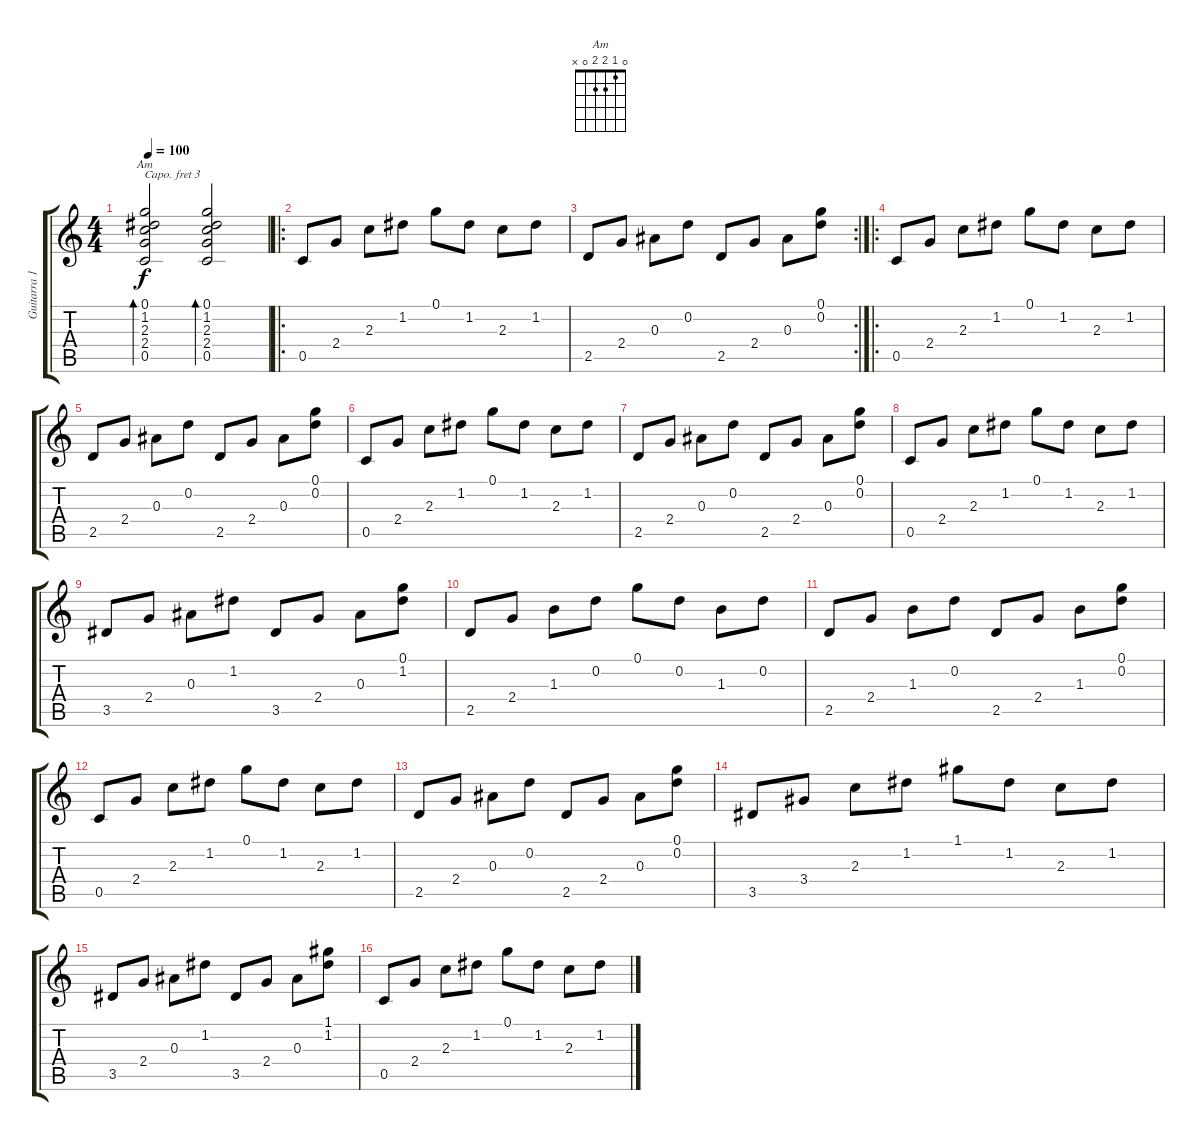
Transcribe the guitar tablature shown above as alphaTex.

\track ("Guitarra 1 - Felipe" "Guitarra 1") {instrument electricguitarclean}
\staff {score tabs}
\capo 3
\tuning (E4 B3 G3 D3 A2 E2) {hide}
\chord ("Am" 0 1 2 2 0 x)
\ts (4 4)
\tempo 100
\clef g2
\ks c
(0.1 1.2 2.3 2.4 0.5).2{bd 120 ch "Am" dy f instrument electricguitarclean} (0.1 1.2 2.3 2.4 0.5).2{bd 120} |
\ro
0.5.8 2.4.8 2.3.8 1.2.8 0.1.8 1.2.8 2.3.8 1.2.8 |
\rc 2
2.5.8 2.4.8 0.3.8 0.2.8 2.5.8 2.4.8 0.3.8 (0.1 0.2).8 |
\ro
0.5.8 2.4.8 2.3.8 1.2.8 0.1.8 1.2.8 2.3.8 1.2.8 |
2.5.8 2.4.8 0.3.8 0.2.8 2.5.8 2.4.8 0.3.8 (0.1 0.2).8 |
0.5.8 2.4.8 2.3.8 1.2.8 0.1.8 1.2.8 2.3.8 1.2.8 |
2.5.8 2.4.8 0.3.8 0.2.8 2.5.8 2.4.8 0.3.8 (0.1 0.2).8 |
0.5.8 2.4.8 2.3.8 1.2.8 0.1.8 1.2.8 2.3.8 1.2.8 |
3.5.8 2.4.8 0.3.8 1.2.8 3.5.8 2.4.8 0.3.8 (0.1 1.2).8 |
2.5.8 2.4.8 1.3.8 0.2.8 0.1.8 0.2.8 1.3.8 0.2.8 |
2.5.8 2.4.8 1.3.8 0.2.8 2.5.8 2.4.8 1.3.8 (0.1 0.2).8 |
0.5.8 2.4.8 2.3.8 1.2.8 0.1.8 1.2.8 2.3.8 1.2.8 |
2.5.8 2.4.8 0.3.8 0.2.8 2.5.8 2.4.8 0.3.8 (0.1 0.2).8 |
3.5.8 3.4.8 2.3.8 1.2.8 1.1.8 1.2.8 2.3.8 1.2.8 |
3.5.8 2.4.8 0.3.8 1.2.8 3.5.8 2.4.8 0.3.8 (1.1 1.2).8 |
0.5.8 2.4.8 2.3.8 1.2.8 0.1.8 1.2.8 2.3.8 1.2.8
